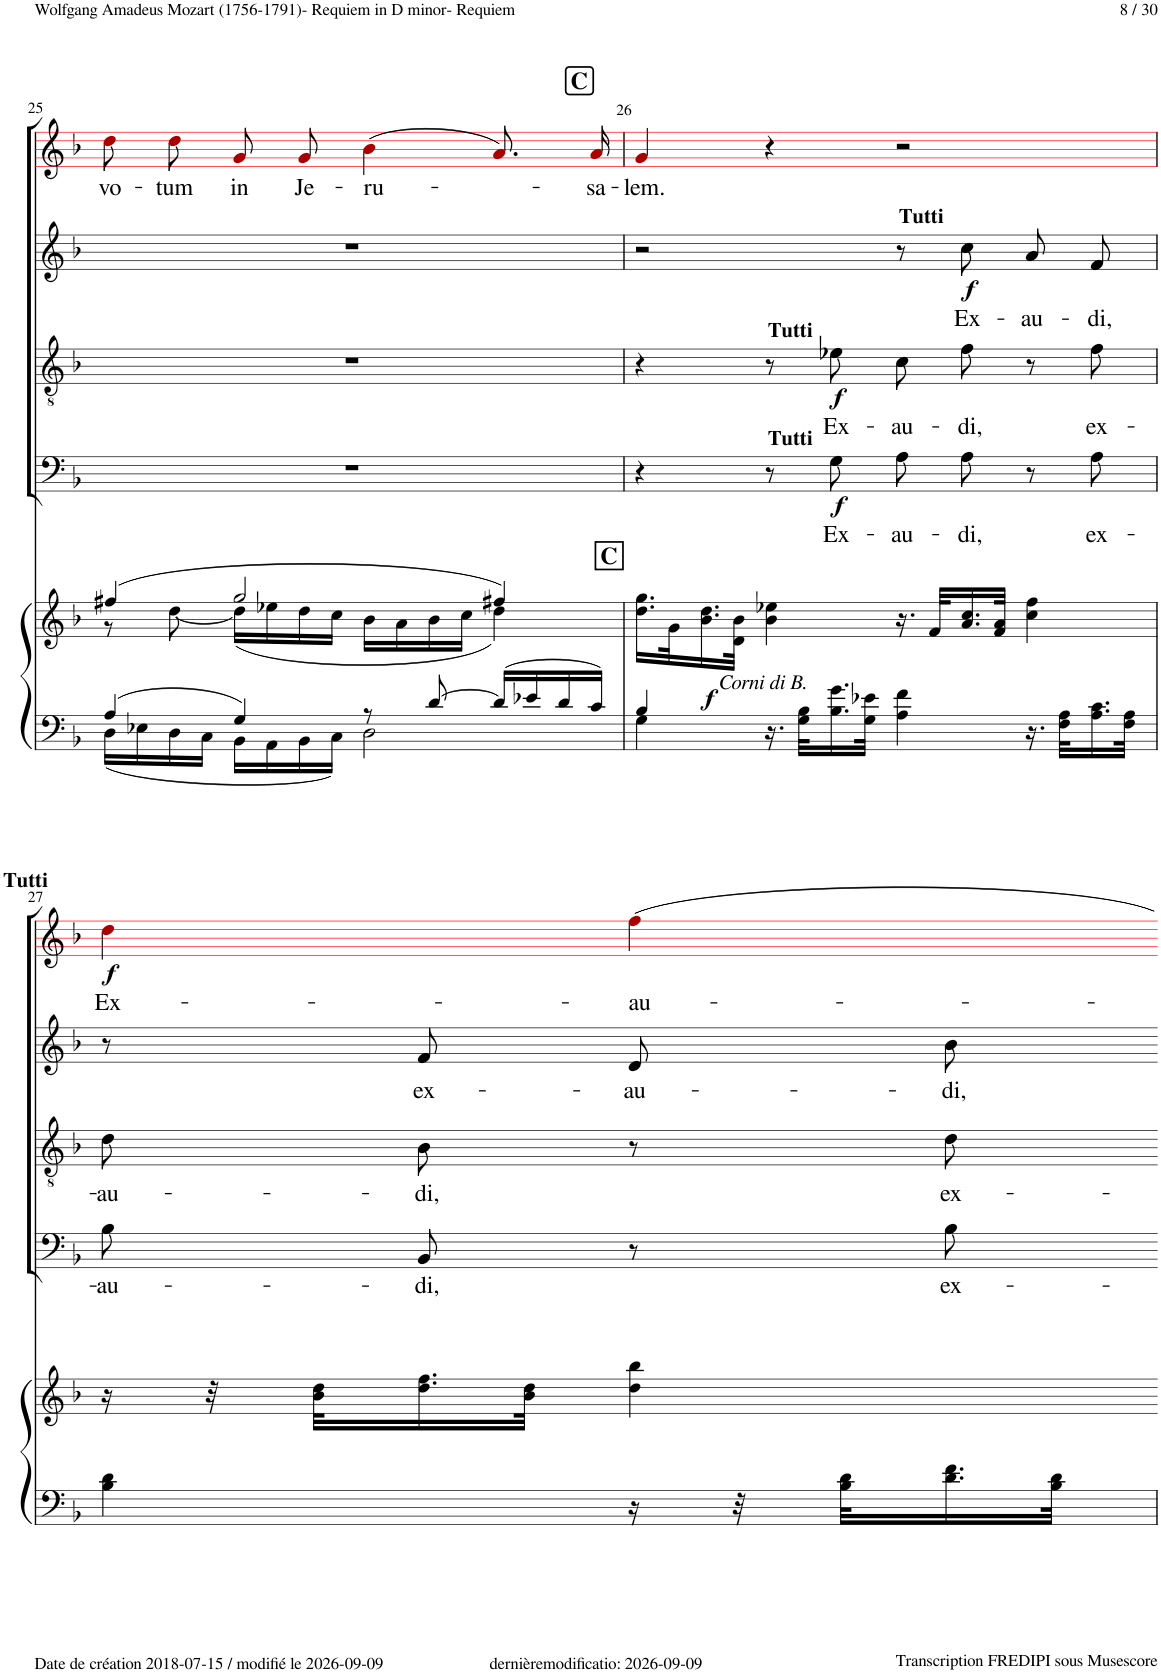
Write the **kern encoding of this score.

**kern	**kern	**dynam	**kern	**text	**dynam	**kern	**text	**dynam	**kern	**text	**dynam	**kern	**text	**dynam
*part5	*part5	*part5	*part4	*part4	*part4	*part3	*part3	*part3	*part2	*part2	*part2	*part1	*part1	*part1
*staff6	*staff5	*staff5/6	*staff4	*staff4	*staff4	*staff3	*staff3	*staff3	*staff2	*staff2	*staff2	*staff1	*staff1	*staff1
*I"Piano	*	*	*I"Basso Chorus	*	*	*I"Tenor Chorus	*	*	*I"Alto Chorus	*	*	*I"Soprano Chorus	*	*
*I'Pno	*	*	*I'Ch	*	*	*I'Ch	*	*	*I'Ch	*	*	*	*	*
!!LO:PB:g=z
*clefF4	*clefG2	*	*clefF4	*	*	*clefGv2	*	*	*clefG2	*	*	*clefG2	*	*
*	*	*	*	*	*	*	*	*	*	*	*	*ITrd1c2	*	*
*k[b-]	*k[b-]	*	*k[b-]	*	*	*k[b-]	*	*	*k[b-]	*	*	*k[b-]	*	*
*M4/4	*M4/4	*	*M4/4	*	*	*M4/4	*	*	*M4/4	*	*	*M4/4	*	*
*met(c)	*met(c)	*	*met(c)	*	*	*met(c)	*	*	*met(c)	*	*	*met(c)	*	*
=25	=25	=25	=25	=25	=25	=25	=25	=25	=25	=25	=25	=25	=25	=25
*^	*^	*	*	*	*	*	*	*	*	*	*	*	*	*
!	!	!	!	!	!	!	!	!	!	!	!	!	!	!	!LO:LY:b	!
4A/	16D\LL	(4ff#X/	8r	.	1r	.	.	1r	.	.	1r	.	.	8ddi\L	vo-	.
.	16E-X\	.	.	.	.	.	.	.	.	.	.	.	.	.	.	.
!	!	!	!	!	!	!	!	!	!	!	!	!	!	!	!LO:LY:b	!
.	16D\	.	[8dd\	.	.	.	.	.	.	.	.	.	.	8ddi\J	-tum	.
.	16C\JJ	.	.	.	.	.	.	.	.	.	.	.	.	.	.	.
!	!	!	!	!	!	!	!	!	!	!	!	!	!	!	!LO:LY:b	!
4G/	16BB-\LL	2gg/	(16dd\LL]	.	.	.	.	.	.	.	.	.	.	8gi/L	in	.
.	16AA\	.	16ee-X\	.	.	.	.	.	.	.	.	.	.	.	.	.
!	!	!	!	!	!	!	!	!	!	!	!	!	!	!	!LO:LY:b	!
.	16BB-\	.	16dd\	.	.	.	.	.	.	.	.	.	.	8gi/J	Je-	.
.	16C\JJ	.	16cc\JJ	.	.	.	.	.	.	.	.	.	.	.	.	.
!	!	!	!	!	!	!	!	!	!	!	!	!	!	!	!LO:LY:b	!
8r	2D\	.	16b-\LL	.	.	.	.	.	.	.	.	.	.	(4b-i\	-ru-	.
.	.	.	16a\	.	.	.	.	.	.	.	.	.	.	.	.	.
[8d/	.	.	16b-\	.	.	.	.	.	.	.	.	.	.	.	.	.
.	.	.	16cc\JJ	.	.	.	.	.	.	.	.	.	.	.	.	.
16d/LL]	.	4ff#X/)	4dd\)	.	.	.	.	.	.	.	.	.	.	8.ai/L)	.	.
16e-X/	.	.	.	.	.	.	.	.	.	.	.	.	.	.	.	.
16d/	.	.	.	.	.	.	.	.	.	.	.	.	.	.	.	.
!	!	!	!	!	!	!	!	!	!	!	!	!	!	!	!LO:LY:b	!
16c/JJ	.	.	.	.	.	.	.	.	.	.	.	.	.	16ai/Jk	-sa-	.
*	*	*v	*v	*	*	*	*	*	*	*	*	*	*	*	*	*
=26	=26	=26	=26	=26	=26	=26	=26	=26	=26	=26	=26	=26	=26	=26	=26
!	!	!LO:TX:a:B:t=C	!	!	!	!	!	!	!	!	!	!	!	!	!
!	!	!	!	!	!	!	!	!	!	!	!	!	!	!LO:LY:b	!
4B-/	4G\	16.dd\ 16.gg\LL	.	4r	.	.	4r	.	.	2r	.	.	4gi/	-lem.	.
.	.	32g\K	.	.	.	.	.	.	.	.	.	.	.	.	.
!	!	!LO:TX:b:i:t=Corni di B.	!	!	!	!	!	!	!	!	!	!	!	!	!
!	!	!	!LO:DY:b	!	!	!	!	!	!	!	!	!	!	!	!
.	.	16.b-\ 16.dd\	f	.	.	.	.	.	.	.	.	.	.	.	.
.	.	32d\ 32b-\JJk	.	.	.	.	.	.	.	.	.	.	.	.	.
16.r	4ryy	4b-\ 4ee-X\	.	8r	.	.	8r	.	.	.	.	.	4r	.	.
32G\ 32B-\KLL	.	.	.	.	.	.	.	.	.	.	.	.	.	.	.
!	!	!	!	!	!	!	!LO:TX:a:B:t=Tutti	!	!	!	!	!	!	!	!
!	!	!	!	!LO:TX:a:B:t=Tutti	!	!	!	!	!	!	!	!	!	!	!
!	!	!	!	!	!LO:LY:b	!LO:DY:b	!	!LO:LY:b	!LO:DY:b	!	!	!	!	!	!
16.B-\ 16.g\	.	.	.	8G!\	Ex-	f	8e-X!\	Ex-	f	.	.	.	.	.	.
32G\ 32e-X\JJk	.	.	.	.	.	.	.	.	.	.	.	.	.	.	.
!	!	!	!	!	!LO:LY:b	!	!	!LO:LY:b	!	!	!	!	!	!	!
4A\ 4f\	2ryy	16.r	.	8A!\L	-au-	.	8c!\L	-au-	.	8r	.	.	2r	.	.
.	.	32f/KLL	.	.	.	.	.	.	.	.	.	.	.	.	.
!	!	!	!	!	!	!	!	!	!	!LO:TX:a:B:t=Tutti	!	!	!	!	!
!	!	!	!	!	!LO:LY:b	!	!	!LO:LY:b	!	!	!LO:LY:b	!LO:DY:b	!	!	!
.	.	16.a/ 16.cc/	.	8A!\J	-di,	.	8f!\J	-di,	.	8cc!\	Ex-	f	.	.	.
.	.	32f/ 32a/JJk	.	.	.	.	.	.	.	.	.	.	.	.	.
!	!	!	!	!	!	!	!	!	!	!	!LO:LY:b	!	!	!	!
16.r	.	4cc\ 4ff\	.	8r	.	.	8r	.	.	8a!/L	-au-	.	.	.	.
32F\ 32A\KLL	.	.	.	.	.	.	.	.	.	.	.	.	.	.	.
!	!	!	!	!	!LO:LY:b	!	!	!LO:LY:b	!	!	!LO:LY:b	!	!	!	!
16.A\ 16.c\	.	.	.	8A!\	ex-	.	8f!\	ex-	.	8f!/J	-di,	.	.	.	.
32F\ 32A\JJk	.	.	.	.	.	.	.	.	.	.	.	.	.	.	.
*v	*v	*	*	*	*	*	*	*	*	*	*	*	*	*	*
!!LO:LB:g=z
=27	=27	=27	=27	=27	=27	=27	=27	=27	=27	=27	=27	=27	=27	=27
!	!	!	!	!	!	!	!	!	!	!	!	!LO:TX:a:B:t=Tutti	!	!
!	!	!	!	!LO:LY:b	!	!	!LO:LY:b	!	!	!	!	!	!LO:LY:b	!LO:DY:b
4B-\ 4d\	16r	.	8B-!\L	-au-	.	8d!\L	-au-	.	8r	.	.	4dd!i\	Ex-	f
.	32r	.	.	.	.	.	.	.	.	.	.	.	.	.
.	32b-\ 32dd\KLL	.	.	.	.	.	.	.	.	.	.	.	.	.
!	!	!	!	!LO:LY:b	!	!	!LO:LY:b	!	!	!LO:LY:b	!	!	!	!
.	16.dd\ 16.ff\	.	8BB-!\J	-di,	.	8B-!\J	-di,	.	8f!/	ex-	.	.	.	.
.	32b-\ 32dd\JJk	.	.	.	.	.	.	.	.	.	.	.	.	.
!	!	!	!	!	!	!	!	!	!	!LO:LY:b	!	!	!LO:LY:b	!
16r	4dd\ 4bb-\	.	8r	.	.	8r	.	.	8d!/L	-au-	.	4ff!i\	-au-	.
32r	.	.	.	.	.	.	.	.	.	.	.	.	.	.
32B-\ 32d\KLL	.	.	.	.	.	.	.	.	.	.	.	.	.	.
!	!	!	!	!LO:LY:b	!	!	!LO:LY:b	!	!	!LO:LY:b	!	!	!	!
16.d\ 16.f\	.	.	8B-!\	ex-	.	8d!\	ex-	.	8b-!/J	-di,	.	.	.	.
32B-\ 32d\JJk	.	.	.	.	.	.	.	.	.	.	.	.	.	.
=	=	=	=	=	=	=	=	=	=	=	=	=	=	=
*-	*-	*-	*-	*-	*-	*-	*-	*-	*-	*-	*-	*-	*-	*-
